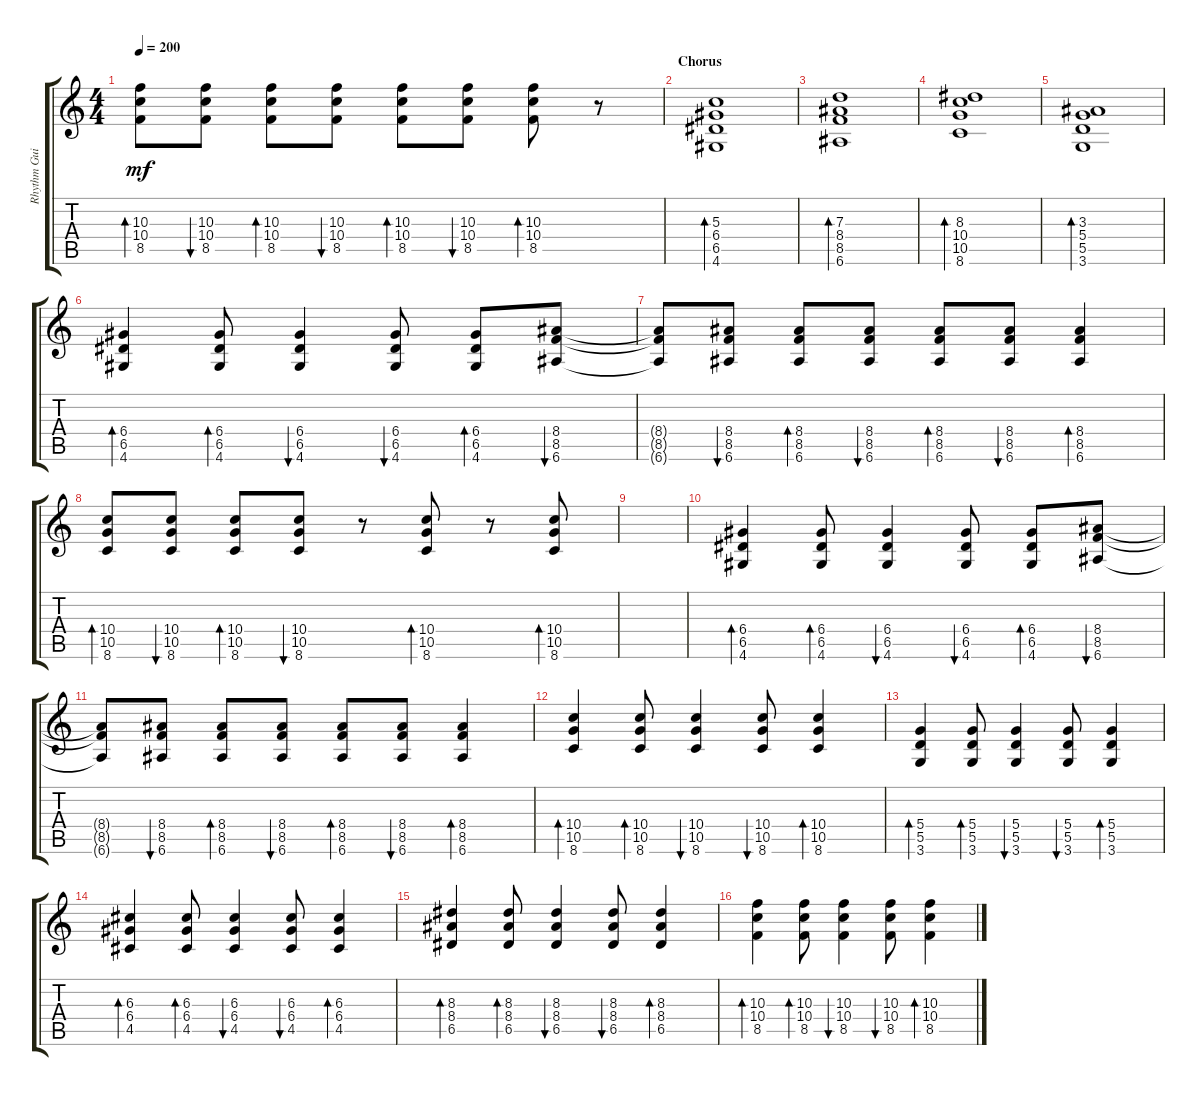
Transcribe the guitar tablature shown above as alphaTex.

\track ("Rhythm Guitar" "Rhythm Gui") {instrument distortionguitar}
\staff {score tabs}
\tuning (E4 B3 G3 D3 A2 E2) {hide}
\ts (4 4)
\tempo 200
\clef g2
\ks c
(10.3 10.4 8.5).8{bd 30 dy mf} (10.3 10.4 8.5).8{bu 30} (10.3 10.4 8.5).8{bd 30} (10.3 10.4 8.5).8{bu 30} (10.3 10.4 8.5).8{bd 30} (10.3 10.4 8.5).8{bu 30} (10.3 10.4 8.5).8{bd 30} r.8 |
\section ("" "Chorus")
(5.3 6.4 6.5 4.6).1{bd 30} |
(7.3 8.4 8.5 6.6).1{bd 30} |
(8.3 10.4 10.5 8.6).1{bd 30} |
(3.3 5.4 5.5 3.6).1{bd 30} |
(6.4 6.5 4.6).4{bd 30} (6.4 6.5 4.6).8{bd 30} (6.4 6.5 4.6).4{bu 30} (6.4 6.5 4.6).8{bu 30} (6.4 6.5 4.6).8{bd 30} (8.4 8.5 6.6).8{bu 30} |
(8.4{t} 8.5{t} 6.6{t}).8 (8.4 8.5 6.6).8{bu 30} (8.4 8.5 6.6).8{bd 30} (8.4 8.5 6.6).8{bu 30} (8.4 8.5 6.6).8{bd 30} (8.4 8.5 6.6).8{bu 30} (8.4 8.5 6.6).4{bd 30} |
(10.4 10.5 8.6).8{bd 30} (10.4 10.5 8.6).8{bu 30} (10.4 10.5 8.6).8{bd 30} (10.4 10.5 8.6).8{bu 30} r.8 (10.4 10.5 8.6).8{bd 30} r.8 (10.4 10.5 8.6).8{bd 30} |
|
(6.4 6.5 4.6).4{bd 30} (6.4 6.5 4.6).8{bd 30} (6.4 6.5 4.6).4{bu 30} (6.4 6.5 4.6).8{bu 30} (6.4 6.5 4.6).8{bd 30} (8.4 8.5 6.6).8{bu 30} |
(8.4{t} 8.5{t} 6.6{t}).8 (8.4 8.5 6.6).8{bu 30} (8.4 8.5 6.6).8{bd 30} (8.4 8.5 6.6).8{bu 30} (8.4 8.5 6.6).8{bd 30} (8.4 8.5 6.6).8{bu 30} (8.4 8.5 6.6).4{bd 30} |
(10.4 10.5 8.6).4{bd 30} (10.4 10.5 8.6).8{bd 30} (10.4 10.5 8.6).4{bu 30} (10.4 10.5 8.6).8{bu 30} (10.4 10.5 8.6).4{bd 30} |
(5.4 5.5 3.6).4{bd 30} (5.4 5.5 3.6).8{bd 30} (5.4 5.5 3.6).4{bu 30} (5.4 5.5 3.6).8{bu 30} (5.4 5.5 3.6).4{bd 30} |
(6.3 6.4 4.5).4{bd 30} (6.3 6.4 4.5).8{bd 30} (6.3 6.4 4.5).4{bu 30} (6.3 6.4 4.5).8{bu 30} (6.3 6.4 4.5).4{bd 30} |
(8.3 8.4 6.5).4{bd 30} (8.3 8.4 6.5).8{bd 30} (8.3 8.4 6.5).4{bu 30} (8.3 8.4 6.5).8{bu 30} (8.3 8.4 6.5).4{bd 30} |
(10.3 10.4 8.5).4{bd 30} (10.3 10.4 8.5).8{bd 30} (10.3 10.4 8.5).4{bu 30} (10.3 10.4 8.5).8{bu 30} (10.3 10.4 8.5).4{bd 30}
